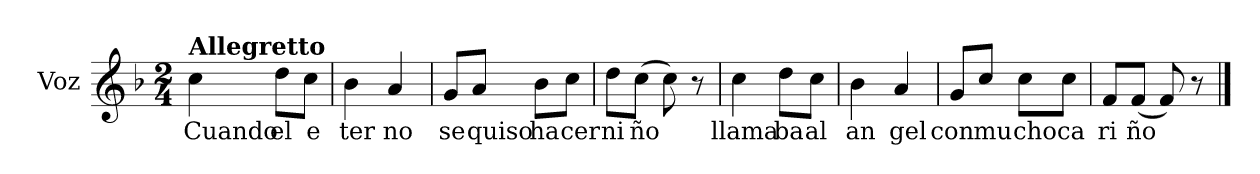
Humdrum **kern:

**kern	**text
*part1	*part1
*staff1	*staff1
*I"Voz	*
*I'Voz	*
!!LO:PB:g=z
*clefG2	*
*k[b-]	*
*F:	*
*M2/4	*
*MM100	*
=1	=1
!LO:TX:a:B:t=Allegretto	!
!	!LO:LY:b:color=#000000
4cci\	Cuando
!	!LO:LY:b:color=#000000
8ddi\L	el
!	!LO:LY:b:color=#000000
8cci\J	e
=2	=2
!	!LO:LY:b:color=#000000
4b-i\	ter
!	!LO:LY:b:color=#000000
4ai/	no
=3	=3
!	!LO:LY:b:color=#000000
8gi/L	se
!	!LO:LY:b:color=#000000
8ai/J	quiso
!	!LO:LY:b:color=#000000
8b-i\L	ha
!	!LO:LY:b:color=#000000
8cci\J	cer
=4	=4
!	!LO:LY:b:color=#000000
8ddi\L	ni
!	!LO:LY:b:color=#000000
(8cci\J	ño
8cci\)	.
8r	.
!!LO:LB:g=z
=5	=5
!	!LO:LY:b:color=#000000
4cci\	llama
!	!LO:LY:b:color=#000000
8ddi\L	ba
!	!LO:LY:b:color=#000000
8cci\J	al
=6	=6
!	!LO:LY:b:color=#000000
4b-i\	an
!	!LO:LY:b:color=#000000
4ai/	gel
=7	=7
!	!LO:LY:b:color=#000000
8gi/L	con
!	!LO:LY:b:color=#000000
8cci/J	mu
!	!LO:LY:b:color=#000000
8cci\L	cho
!	!LO:LY:b:color=#000000
8cci\J	ca
=8	=8
!	!LO:LY:b:color=#000000
8fi/L	ri
!	!LO:LY:b:color=#000000
(8fi/J	ño
8fi/)	.
8r	.
==	==
*-	*-
